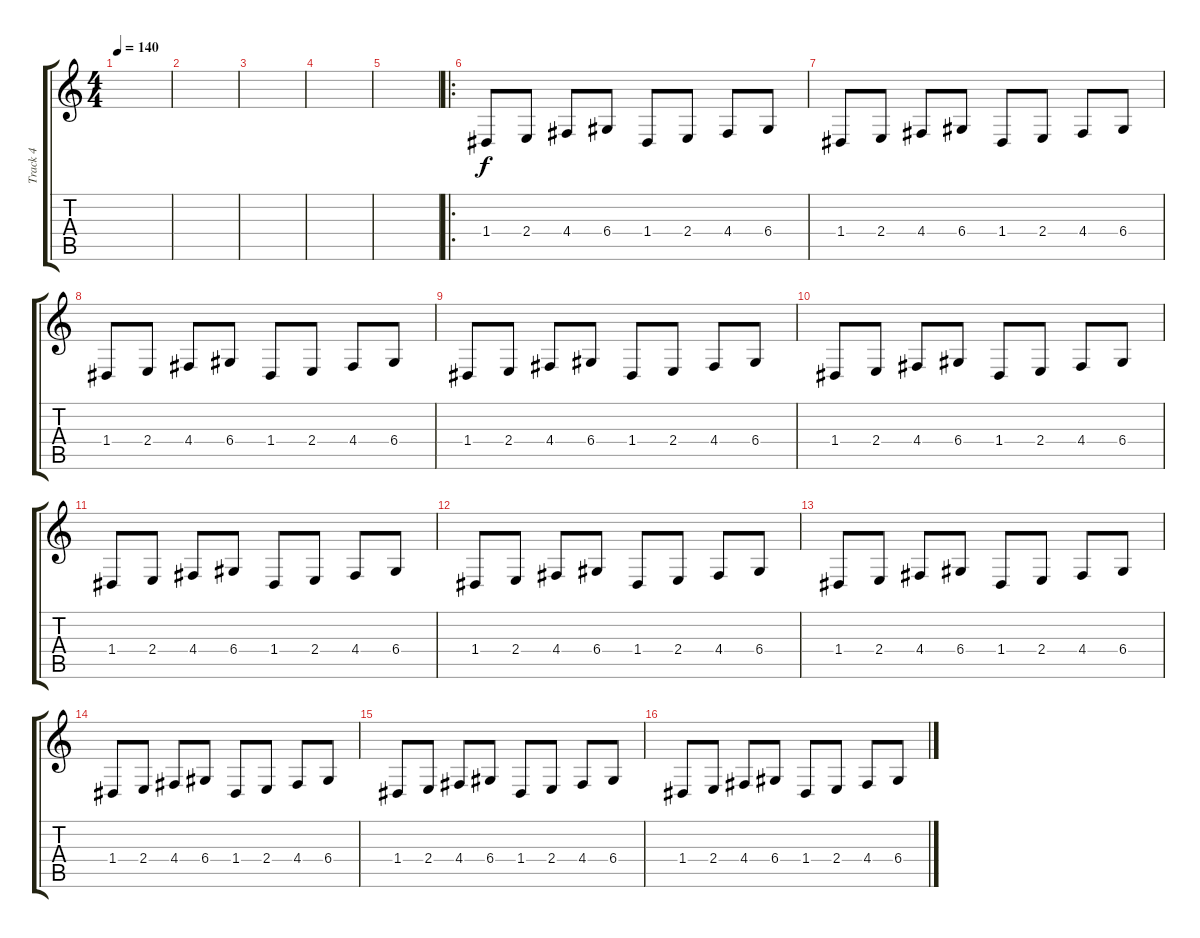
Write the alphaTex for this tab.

\track ("Track 4" "Track 4") {instrument brightacousticpiano}
\staff {score tabs}
\tuning (E4 B3 G3 D3 A2 E2) {hide}
\ts (4 4)
\tempo 140
\clef g2
\ks c
|
|
|
|
|
\ro
1.4.8 2.4.8 4.4.8 6.4.8 1.4.8 2.4.8 4.4.8 6.4.8 |
1.4.8 2.4.8 4.4.8 6.4.8 1.4.8 2.4.8 4.4.8 6.4.8 |
1.4.8 2.4.8 4.4.8 6.4.8 1.4.8 2.4.8 4.4.8 6.4.8 |
1.4.8 2.4.8 4.4.8 6.4.8 1.4.8 2.4.8 4.4.8 6.4.8 |
1.4.8 2.4.8 4.4.8 6.4.8 1.4.8 2.4.8 4.4.8 6.4.8 |
1.4.8 2.4.8 4.4.8 6.4.8 1.4.8 2.4.8 4.4.8 6.4.8 |
1.4.8 2.4.8 4.4.8 6.4.8 1.4.8 2.4.8 4.4.8 6.4.8 |
1.4.8 2.4.8 4.4.8 6.4.8 1.4.8 2.4.8 4.4.8 6.4.8 |
1.4.8 2.4.8 4.4.8 6.4.8 1.4.8 2.4.8 4.4.8 6.4.8 |
1.4.8 2.4.8 4.4.8 6.4.8 1.4.8 2.4.8 4.4.8 6.4.8 |
1.4.8 2.4.8 4.4.8 6.4.8 1.4.8 2.4.8 4.4.8 6.4.8
